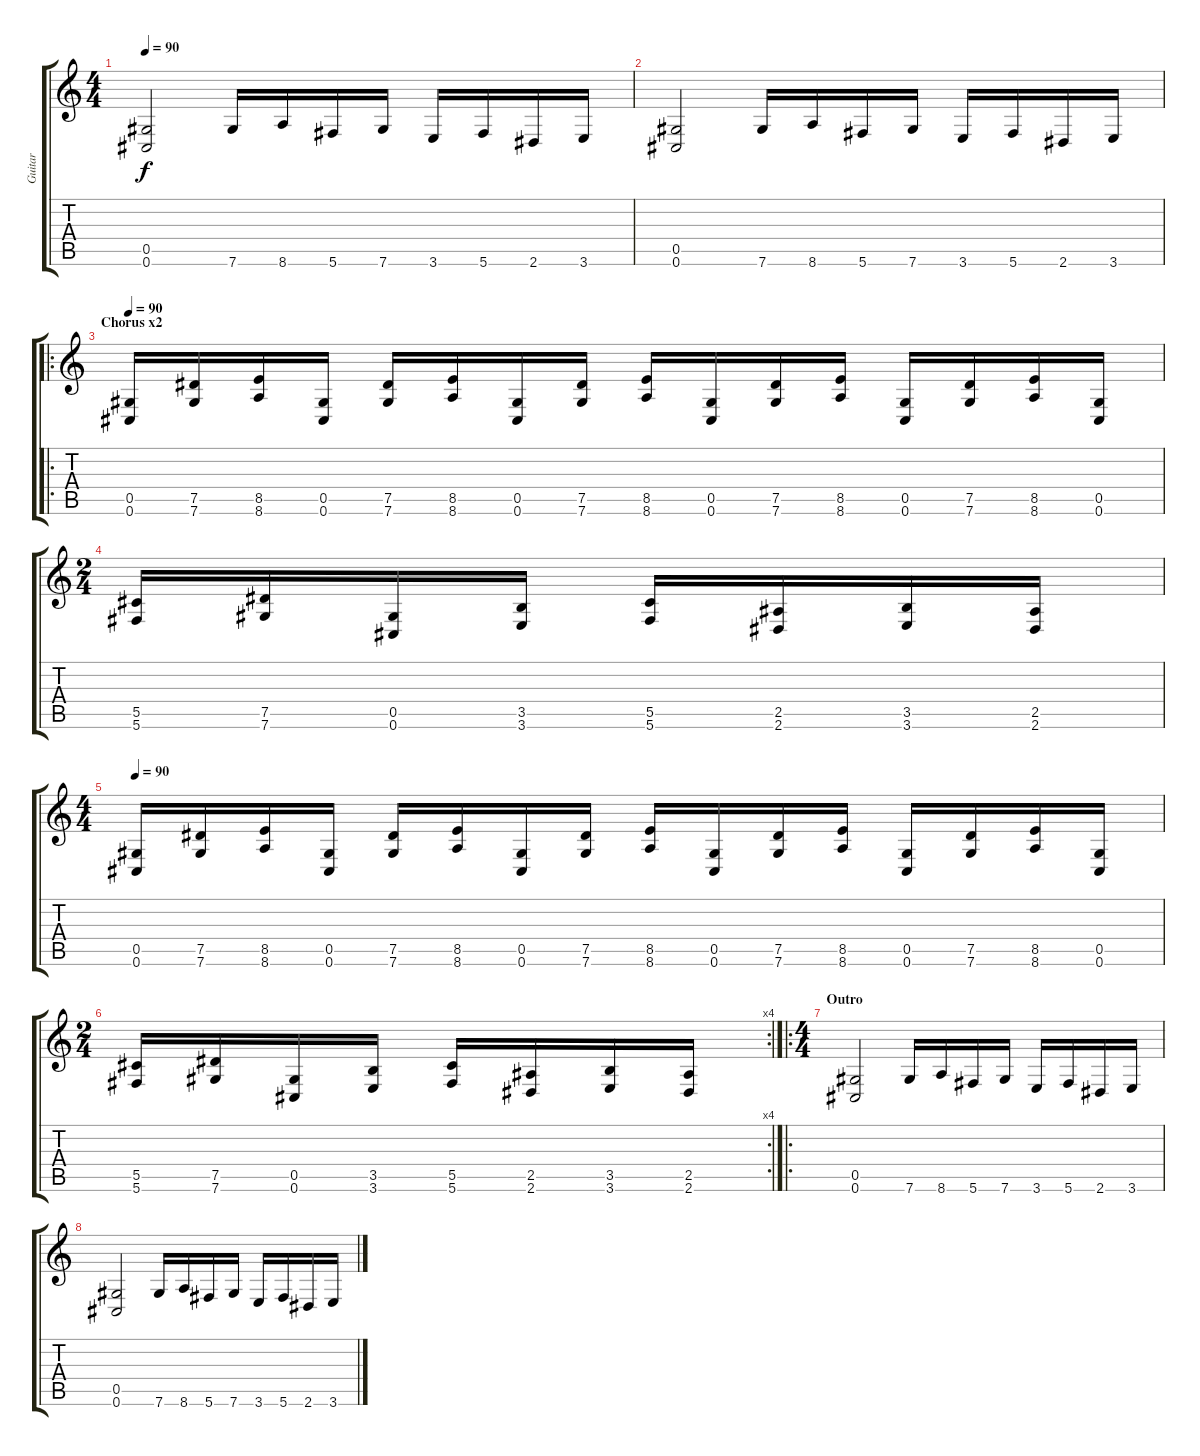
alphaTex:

\track ("Guitar" "Guitar") {instrument distortionguitar}
\staff {score tabs}
\tuning (Db4 Bb3 Gb3 Db3 Ab2 Db2) {hide}
\ts (4 4)
\tempo 90
\clef g2
\ks c
(0.5 0.6).2{dy f} 7.6.16 8.6.16 5.6.16 7.6.16 3.6.16 5.6.16 2.6.16 3.6.16 |
(0.5 0.6).2 7.6.16 8.6.16 5.6.16 7.6.16 3.6.16 5.6.16 2.6.16 3.6.16 |
\ro
\section ("" "Chorus x2")
\tempo 90
(0.5 0.6).16 (7.5 7.6).16 (8.5 8.6).16 (0.5 0.6).16 (7.5 7.6).16 (8.5 8.6).16 (0.5 0.6).16 (7.5 7.6).16 (8.5 8.6).16 (0.5 0.6).16 (7.5 7.6).16 (8.5 8.6).16 (0.5 0.6).16 (7.5 7.6).16 (8.5 8.6).16 (0.5 0.6).16 |
\ts (2 4)
(5.5 5.6).16 (7.5 7.6).16 (0.5 0.6).16 (3.5 3.6).16 (5.5 5.6).16 (2.5 2.6).16 (3.5 3.6).16 (2.5 2.6).16 |
\ts (4 4)
\tempo 90
(0.5 0.6).16 (7.5 7.6).16 (8.5 8.6).16 (0.5 0.6).16 (7.5 7.6).16 (8.5 8.6).16 (0.5 0.6).16 (7.5 7.6).16 (8.5 8.6).16 (0.5 0.6).16 (7.5 7.6).16 (8.5 8.6).16 (0.5 0.6).16 (7.5 7.6).16 (8.5 8.6).16 (0.5 0.6).16 |
\rc 4
\ts (2 4)
(5.5 5.6).16 (7.5 7.6).16 (0.5 0.6).16 (3.5 3.6).16 (5.5 5.6).16 (2.5 2.6).16 (3.5 3.6).16 (2.5 2.6).16 |
\ro
\ts (4 4)
\section ("" "Outro")
(0.5 0.6).2 7.6.16 8.6.16 5.6.16 7.6.16 3.6.16 5.6.16 2.6.16 3.6.16 |
(0.5 0.6).2 7.6.16 8.6.16 5.6.16 7.6.16 3.6.16 5.6.16 2.6.16 3.6.16
